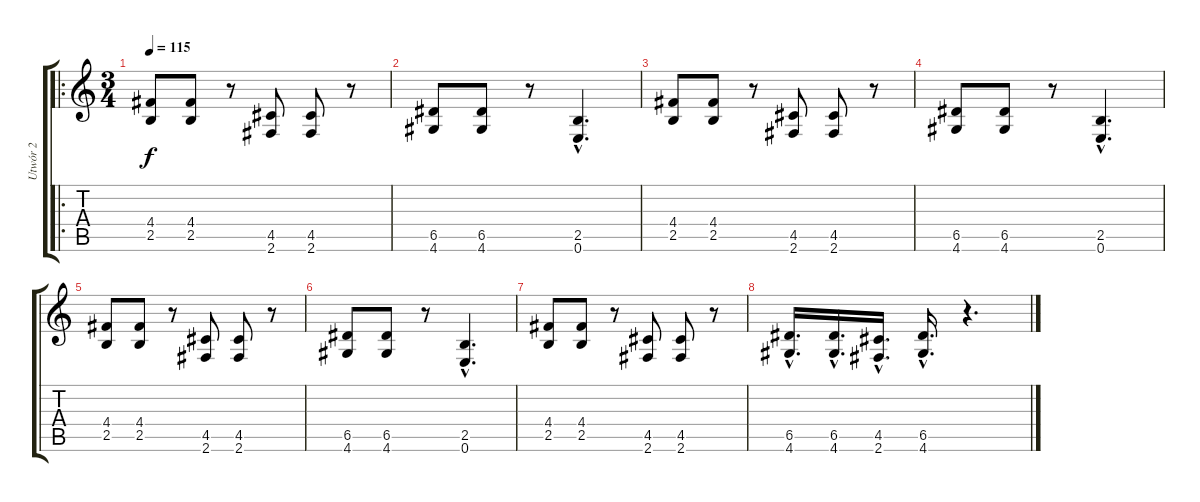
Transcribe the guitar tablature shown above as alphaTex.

\track ("Utwór 2" "Utwór 2") {instrument overdrivenguitar}
\staff {score tabs}
\tuning (E4 B3 G3 D3 A2 E2) {hide}
\ro
\ts (3 4)
\tempo 115
\clef g2
\ks c
(4.4 2.5).8{dy f} (4.4 2.5).8 r.8 (4.5 2.6).8 (4.5 2.6).8 r.8 |
(6.5 4.6).8 (6.5 4.6).8 r.8 (2.5{hac} 0.6{hac}).4{d} |
(4.4 2.5).8 (4.4 2.5).8 r.8 (4.5 2.6).8 (4.5 2.6).8 r.8 |
(6.5 4.6).8 (6.5 4.6).8 r.8 (2.5{hac} 0.6{hac}).4{d} |
(4.4 2.5).8 (4.4 2.5).8 r.8 (4.5 2.6).8 (4.5 2.6).8 r.8 |
(6.5 4.6).8 (6.5 4.6).8 r.8 (2.5{hac} 0.6{hac}).4{d} |
(4.4 2.5).8 (4.4 2.5).8 r.8 (4.5 2.6).8 (4.5 2.6).8 r.8 |
(6.5{hac} 4.6{hac}).16{d} (6.5{hac} 4.6{hac}).16{d} (4.5{hac} 2.6{hac}).16{d} (6.5{hac} 4.6{hac}).16{d} r.4{d}
